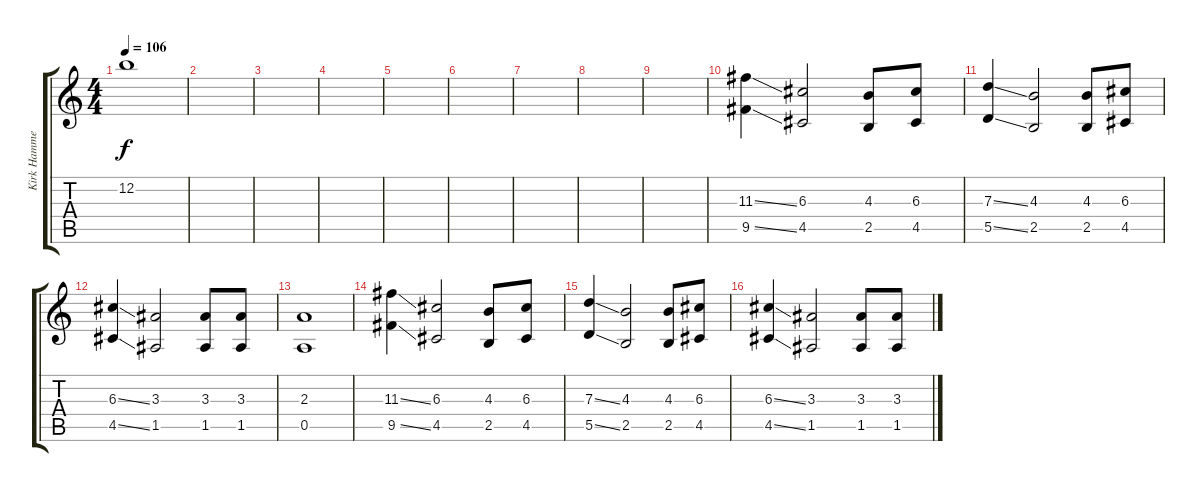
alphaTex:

\track ("Kirk Hammett" "Kirk Hamme") {instrument distortionguitar}
\staff {score tabs}
\tuning (E4 B3 G3 D3 A2 E2) {hide}
\ts (4 4)
\tempo 106
\clef g2
\ks c
12.2{t}.1{dy f} |
|
|
|
|
|
|
|
|
(11.3{ss} 9.5{ss}).4 (6.3 4.5).2 (4.3 2.5).8 (6.3 4.5).8 |
(7.3{ss} 5.5{ss}).4 (4.3 2.5).2 (4.3 2.5).8 (6.3 4.5).8 |
(6.3{ss} 4.5{ss}).4 (3.3 1.5).2 (3.3 1.5).8 (3.3 1.5).8 |
(2.3 0.5).1 |
(11.3{ss} 9.5{ss}).4 (6.3 4.5).2 (4.3 2.5).8 (6.3 4.5).8 |
(7.3{ss} 5.5{ss}).4 (4.3 2.5).2 (4.3 2.5).8 (6.3 4.5).8 |
(6.3{ss} 4.5{ss}).4 (3.3 1.5).2 (3.3 1.5).8 (3.3 1.5).8
